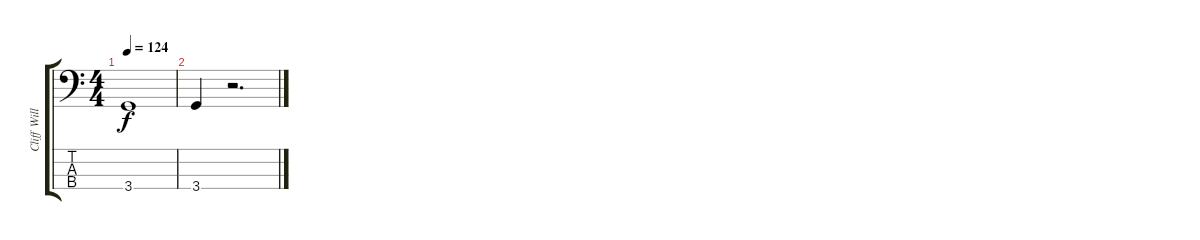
\track ("Cliff Williams" "Cliff Will") {instrument electricbasspick}
\staff {score tabs}
\tuning (G2 D2 A1 E1) {hide}
\ts (4 4)
\tempo 124
\clef f4
\ks c
3.4{t}.1{dy f} |
3.4.4 r.2{d}
